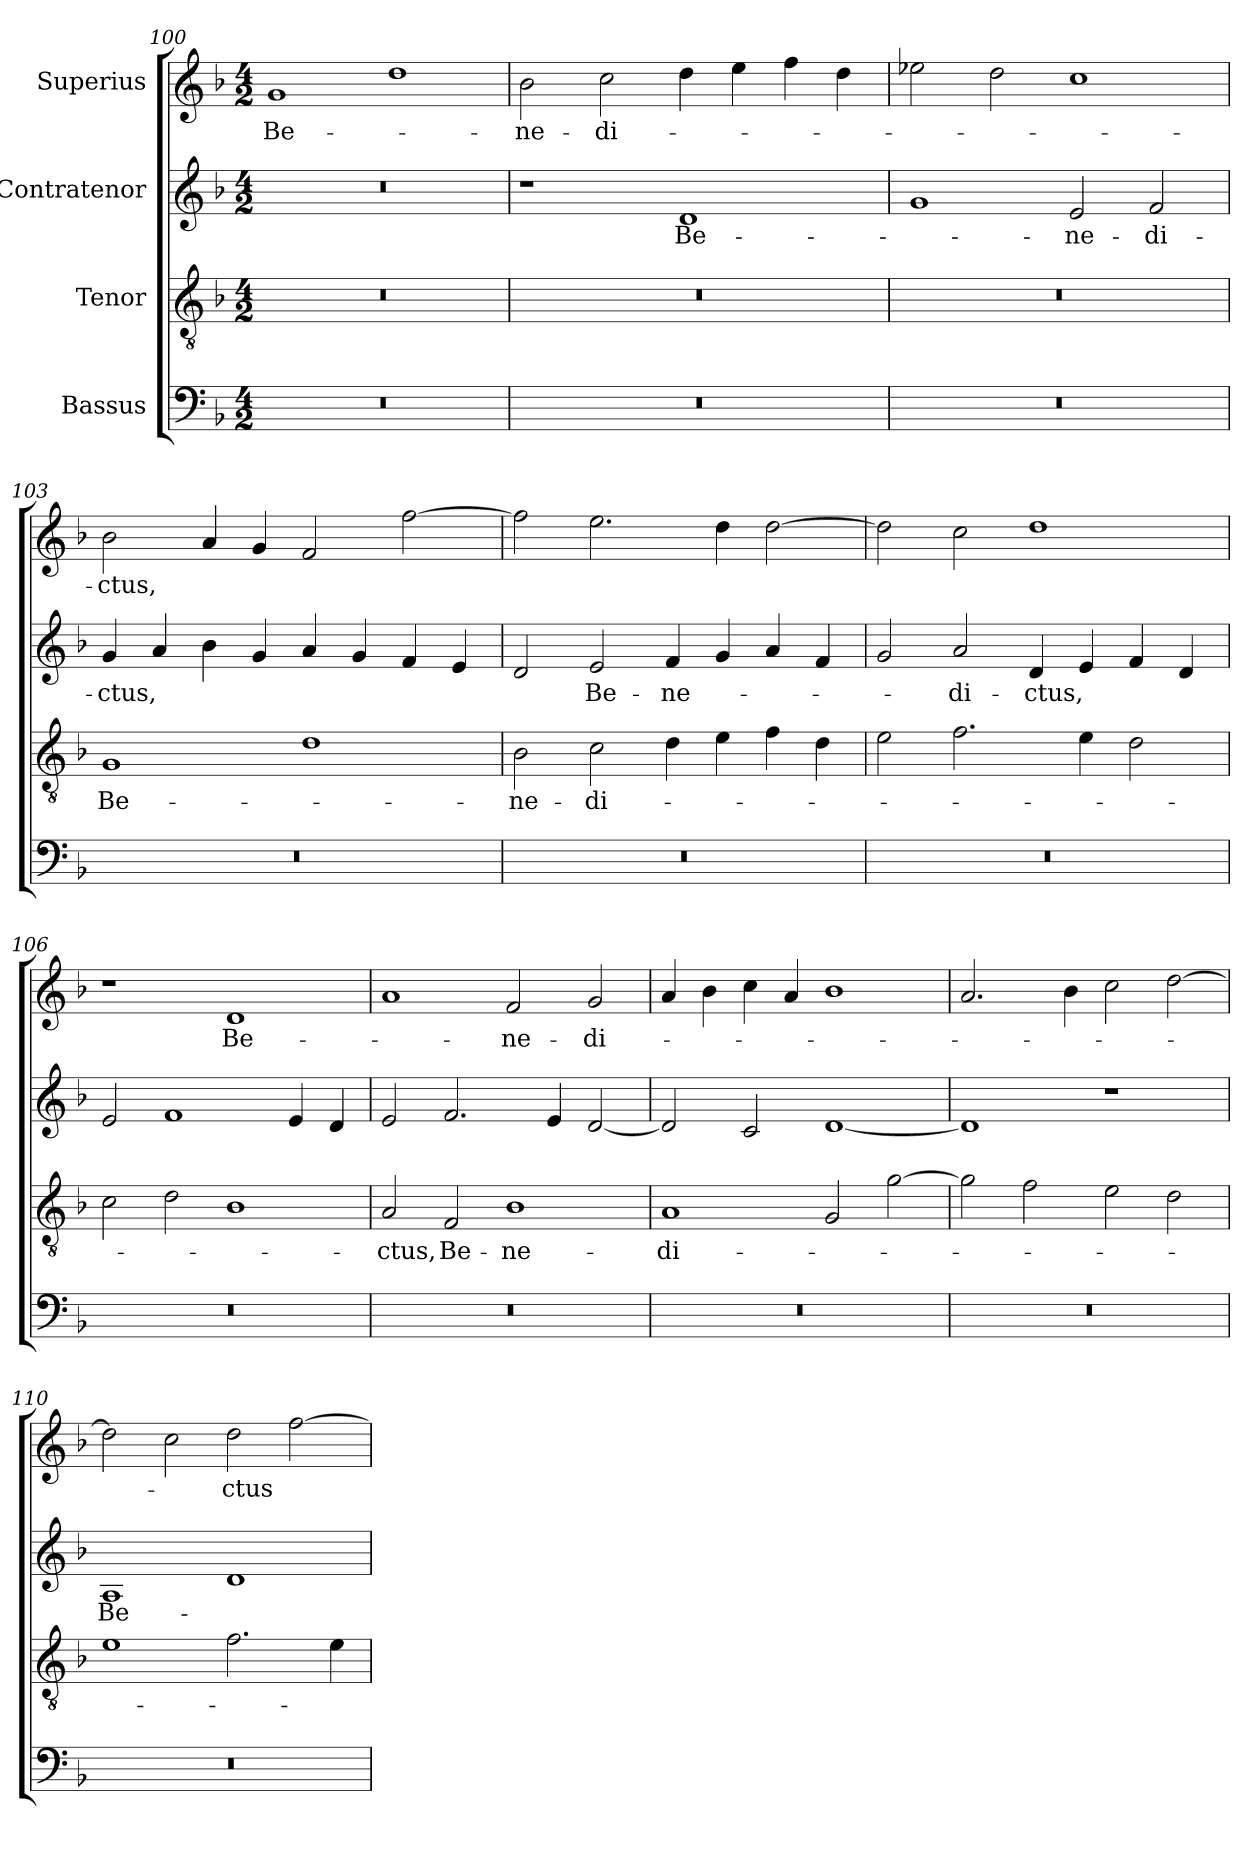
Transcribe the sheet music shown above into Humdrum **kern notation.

**kern	**kern	**text	**kern	**text	**kern	**text
*part4	*part3	*part3	*part2	*part2	*part1	*part1
*staff4	*staff3	*staff3	*staff2	*staff2	*staff1	*staff1
*I"Bassus	*I"Tenor	*	*I"Contratenor	*	*I"Superius	*
*clefF4	*clefGv2	*	*clefG2	*	*clefG2	*
*k[b-]	*k[b-]	*	*k[b-]	*	*k[b-]	*
*M4/2	*M4/2	*	*M4/2	*	*M4/2	*
=100	=100	=100	=100	=100	=100	=100
0r	0r	.	0r	.	1g/	Be-
.	.	.	.	.	1dd\	.
=101	=101	=101	=101	=101	=101	=101
0r	0r	.	1r	.	2b-\	-ne-
.	.	.	.	.	2cc\	-di-
.	.	.	1d/	Be-	4dd\	.
.	.	.	.	.	4ee\	.
.	.	.	.	.	4ff\	.
.	.	.	.	.	4dd\	.
=102	=102	=102	=102	=102	=102	=102
0r	0r	.	1g/	.	2ee-X\	.
.	.	.	.	.	2dd\	.
.	.	.	2e/	-ne-	1cc\	.
.	.	.	2f/	-di-	.	.
=103	=103	=103	=103	=103	=103	=103
0r	1G/	Be-	4g/	-ctus,	2b-\	-ctus,
.	.	.	4a/	.	.	.
.	.	.	4b-\	.	4a/	.
.	.	.	4g/	.	4g/	.
.	1d\	.	4a/	.	2f/	.
.	.	.	4g/	.	.	.
.	.	.	4f/	.	[2ff\	.
.	.	.	4e/	.	.	.
=104	=104	=104	=104	=104	=104	=104
0r	2B-\	-ne-	2d/	.	2ff\]	.
.	2c\	-di-	2e/	Be-	2.ee\	.
.	4d\	.	4f/	-ne-	.	.
.	4e\	.	4g/	.	4dd\	.
.	4f\	.	4a/	.	[2dd\	.
.	4d\	.	4f/	.	.	.
=105	=105	=105	=105	=105	=105	=105
0r	2e\	.	2g/	.	2dd\]	.
.	2.f\	.	2a/	-di-	2cc\	.
.	.	.	4d/	-ctus,	1dd\	.
.	4e\	.	4e/	.	.	.
.	2d\	.	4f/	.	.	.
.	.	.	4d/	.	.	.
=106	=106	=106	=106	=106	=106	=106
0r	2c\	.	2e/	.	1r	.
.	2d\	.	1f/	.	.	.
.	1B-\	.	.	.	1d/	Be-
.	.	.	4e/	.	.	.
.	.	.	4d/	.	.	.
=107	=107	=107	=107	=107	=107	=107
0r	2A/	-ctus,	2e/	.	1a/	.
.	2F/	Be-	2.f/	.	.	.
.	1B-\	-ne-	.	.	2f/	-ne-
.	.	.	4e/	.	.	.
.	.	.	[2d/	.	2g/	-di-
=108	=108	=108	=108	=108	=108	=108
0r	1A/	-di-	2d/]	.	4a/	.
.	.	.	.	.	4b-\	.
.	.	.	2c/	.	4cc\	.
.	.	.	.	.	4a/	.
.	2G/	.	[1d/	.	1b-\	.
.	[2g\	.	.	.	.	.
=109	=109	=109	=109	=109	=109	=109
0r	2g\]	.	1d/]	.	2.a/	.
.	2f\	.	.	.	.	.
.	.	.	.	.	4b-\	.
.	2e\	.	1r	.	2cc\	.
.	2d\	.	.	.	[2dd\	.
=110	=110	=110	=110	=110	=110	=110
0r	1e\	.	1A/	Be-	2dd\]	.
.	.	.	.	.	2cc\	.
.	2.f\	.	1d/	.	2dd\	-ctus
.	.	.	.	.	[2ff\	.
.	4e\	.	.	.	.	.
=	=	=	=	=	=	=
*-	*-	*-	*-	*-	*-	*-
